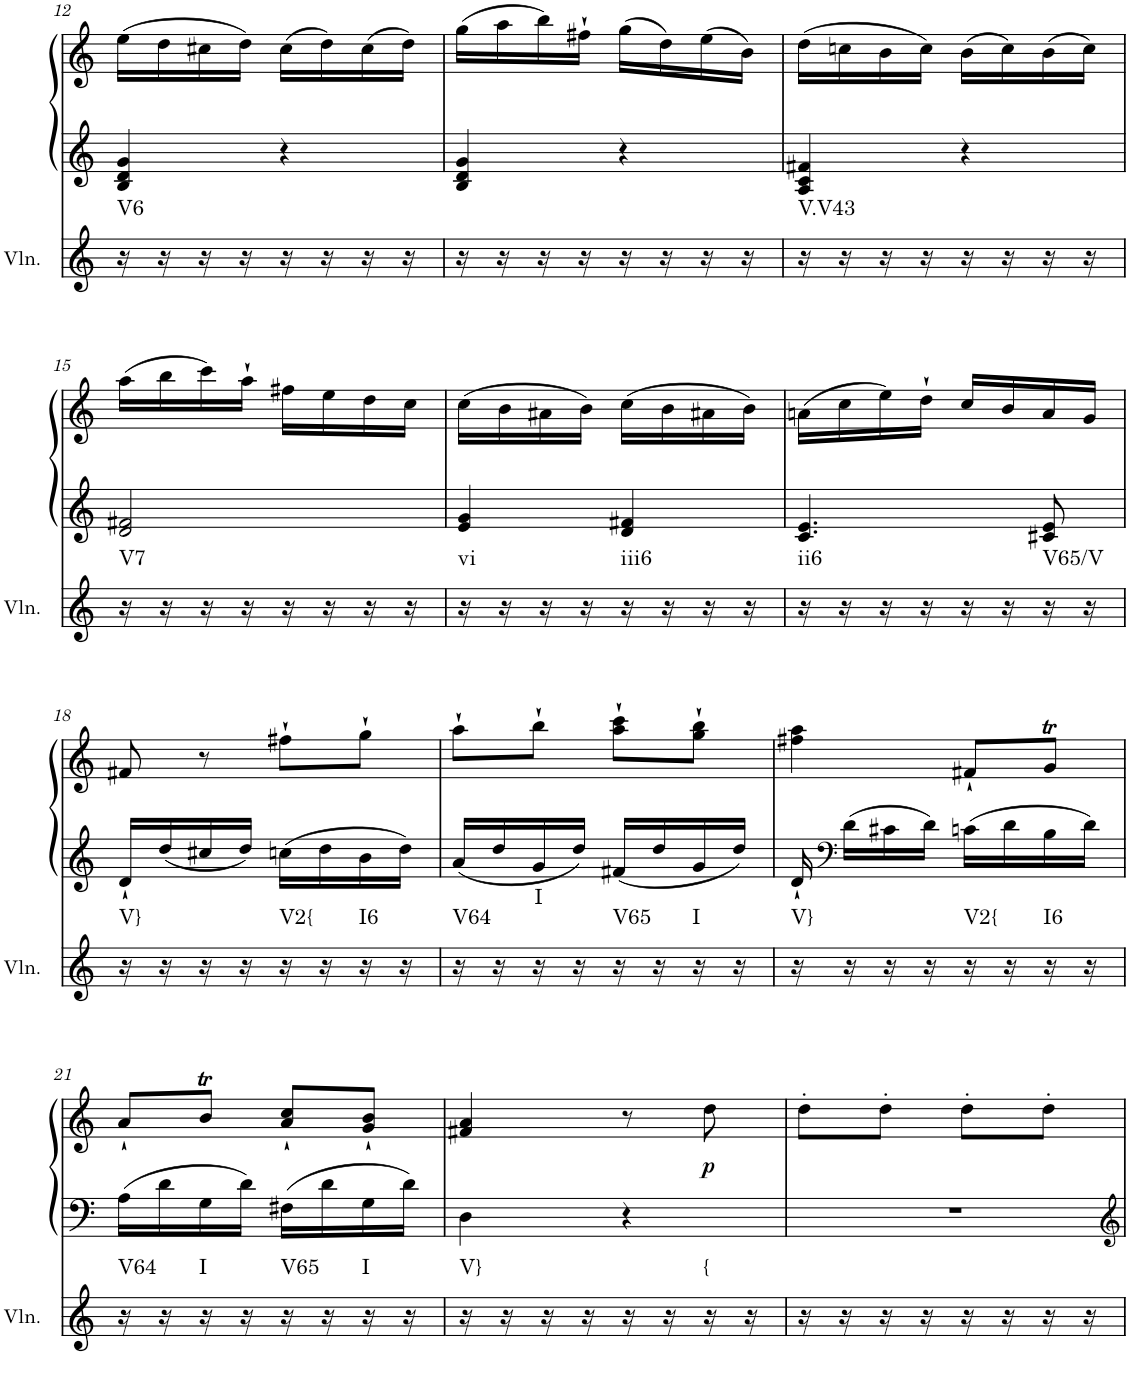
**kern	**harte	**kern	**kern	**dynam
*part2	*part2	*part1	*part1	*part1
*staff3	*	*staff2	*staff1	*staff1/2
*I"Violin	*	*I"Klavier linke Hand	*	*
*I'Vln.	*	*	*	*
!!LO:PB:g=z
*clefG2	*	*clefG2	*clefG2	*
*k[]	*	*k[]	*k[]	*
*M2/4	*	*M2/4	*M2/4	*
=12	=12	=12	=12	=12
!	!LO:H:kt=V6	!	!	!
16r	N	4B/ 4d/ 4g/	(16ee\LL	.
16r	.	.	16dd\	.
16r	.	.	16cc#X\	.
16r	.	.	16dd\JJ)	.
16r	.	4r	(16cc#\LL	.
16r	.	.	16dd\)	.
16r	.	.	(16cc#\	.
16r	.	.	16dd\JJ)	.
=13	=13	=13	=13	=13
16r	.	4B/ 4d/ 4g/	(16gg\LL	.
16r	.	.	16aa\	.
16r	.	.	16bb\)	.
16r	.	.	16ff#X`\JJ	.
16r	.	4r	(16gg\LL	.
16r	.	.	16dd\)	.
16r	.	.	(16ee\	.
16r	.	.	16b\JJ)	.
=14	=14	=14	=14	=14
!	!LO:H:kt=V.V43	!	!	!
16r	N	4A/ 4c/ 4f#X/	(16dd\LL	.
16r	.	.	16ccn\	.
16r	.	.	16b\	.
16r	.	.	16cc\JJ)	.
16r	.	4r	(16b\LL	.
16r	.	.	16cc\)	.
16r	.	.	(16b\	.
16r	.	.	16cc\JJ)	.
!!LO:LB:g=z
=15	=15	=15	=15	=15
!	!LO:H:kt=V7	!	!	!
16r	N	2d/ 2f#X/	(16aa\LL	.
16r	.	.	16bb\	.
16r	.	.	16ccc\)	.
16r	.	.	16aa`\JJ	.
16r	.	.	16ff#X\LL	.
16r	.	.	16ee\	.
16r	.	.	16dd\	.
16r	.	.	16cc\JJ	.
=16	=16	=16	=16	=16
!	!LO:H:kt=vi	!	!	!
16r	N	4e/ 4g/	(16cc\LL	.
16r	.	.	16b\	.
16r	.	.	16a#X\	.
16r	.	.	16b\JJ)	.
!	!LO:H:kt=iii6	!	!	!
16r	N	4d/ 4f#X/	(16cc\LL	.
16r	.	.	16b\	.
16r	.	.	16a#X\	.
16r	.	.	16b\JJ)	.
=17	=17	=17	=17	=17
!	!LO:H:kt=ii6	!	!	!
16r	N	4.c/ 4.e/	(16an\LL	.
16r	.	.	16cc\	.
16r	.	.	16ee\)	.
16r	.	.	16dd`\JJ	.
16r	.	.	16cc/LL	.
16r	.	.	16b/	.
!	!LO:H:kt=V65/V	!	!	!
16r	N	8c#X/ 8e/	16a/	.
16r	.	.	16g/JJ	.
!!LO:LB:g=z
=18	=18	=18	=18	=18
!	!LO:H:kt=V}	!	!	!
16r	N	16d`/LL	8f#X/	.
16r	.	16dd/	.	.
16r	.	16cc#X/	8r	.
16r	.	16dd/JJ	.	.
!	!LO:H:kt=V2{	!	!	!
16r	N	16ccn\LL	8ff#X`\L	.
16r	.	16dd\	.	.
!	!LO:H:kt=I6	!	!	!
16r	N	16b\	8gg`\J	.
16r	.	16dd\JJ	.	.
=19	=19	=19	=19	=19
!	!LO:H:kt=V64	!	!	!
16r	N	16a/LL	8aa`\L	.
16r	.	16dd/	.	.
!	!LO:H:kt=I	!	!	!
16r	N	16g/	8bb`\J	.
16r	.	16dd/JJ	.	.
!	!LO:H:kt=V65	!	!	!
16r	N	16f#X/LL	8aa\` 8ccc\`L	.
16r	.	16dd/	.	.
!	!LO:H:kt=I	!	!	!
16r	N	16g/	8gg\` 8bb\`J	.
16r	.	16dd/JJ	.	.
=20	=20	=20	=20	=20
!	!LO:H:kt=V}	!	!	!
16r	N	16d`/	4ff#X\ 4aa\	.
*	*	*clefF4	*	*
16r	.	16d\LL	.	.
16r	.	16c#X\	.	.
16r	.	16d\JJ	.	.
!	!LO:H:kt=V2{	!	!	!
16r	N	16cn\LL	8f#X`/L	.
16r	.	16d\	.	.
!	!LO:H:kt=I6	!	!	!
16r	N	16B\	8gT/J	.
16r	.	16d\JJ	.	.
!!LO:LB:g=z
=21	=21	=21	=21	=21
!	!LO:H:kt=V64	!	!	!
16r	N	16A\LL	8a`/L	.
16r	.	16d\	.	.
!	!LO:H:kt=I	!	!	!
16r	N	16G\	8bt/J	.
16r	.	16d\JJ	.	.
!	!LO:H:kt=V65	!	!	!
16r	N	16F#X\LL	8a/` 8cc/`L	.
16r	.	16d\	.	.
!	!LO:H:kt=I	!	!	!
16r	N	16G\	8g/` 8b/`J	.
16r	.	16d\JJ	.	.
=22	=22	=22	=22	=22
!	!LO:H:kt=V}	!	!	!
16r	N	4D\	4f#X/ 4a/	.
16r	.	.	.	.
16r	.	.	.	.
16r	.	.	.	.
16r	.	4r	8r	.
16r	.	.	.	.
!	!LO:H:kt={	!	!	!LO:DY:b
16r	N	.	8dd\	p
16r	.	.	.	.
=23	=23	=23	=23	=23
16r	.	2r	8dd'\L	.
16r	.	.	.	.
16r	.	.	8dd'\J	.
16r	.	.	.	.
16r	.	.	8dd'\L	.
16r	.	.	.	.
16r	.	.	8dd'\J	.
16r	.	.	.	.
=	=	=	=	=
*-	*-	*-	*-	*-
